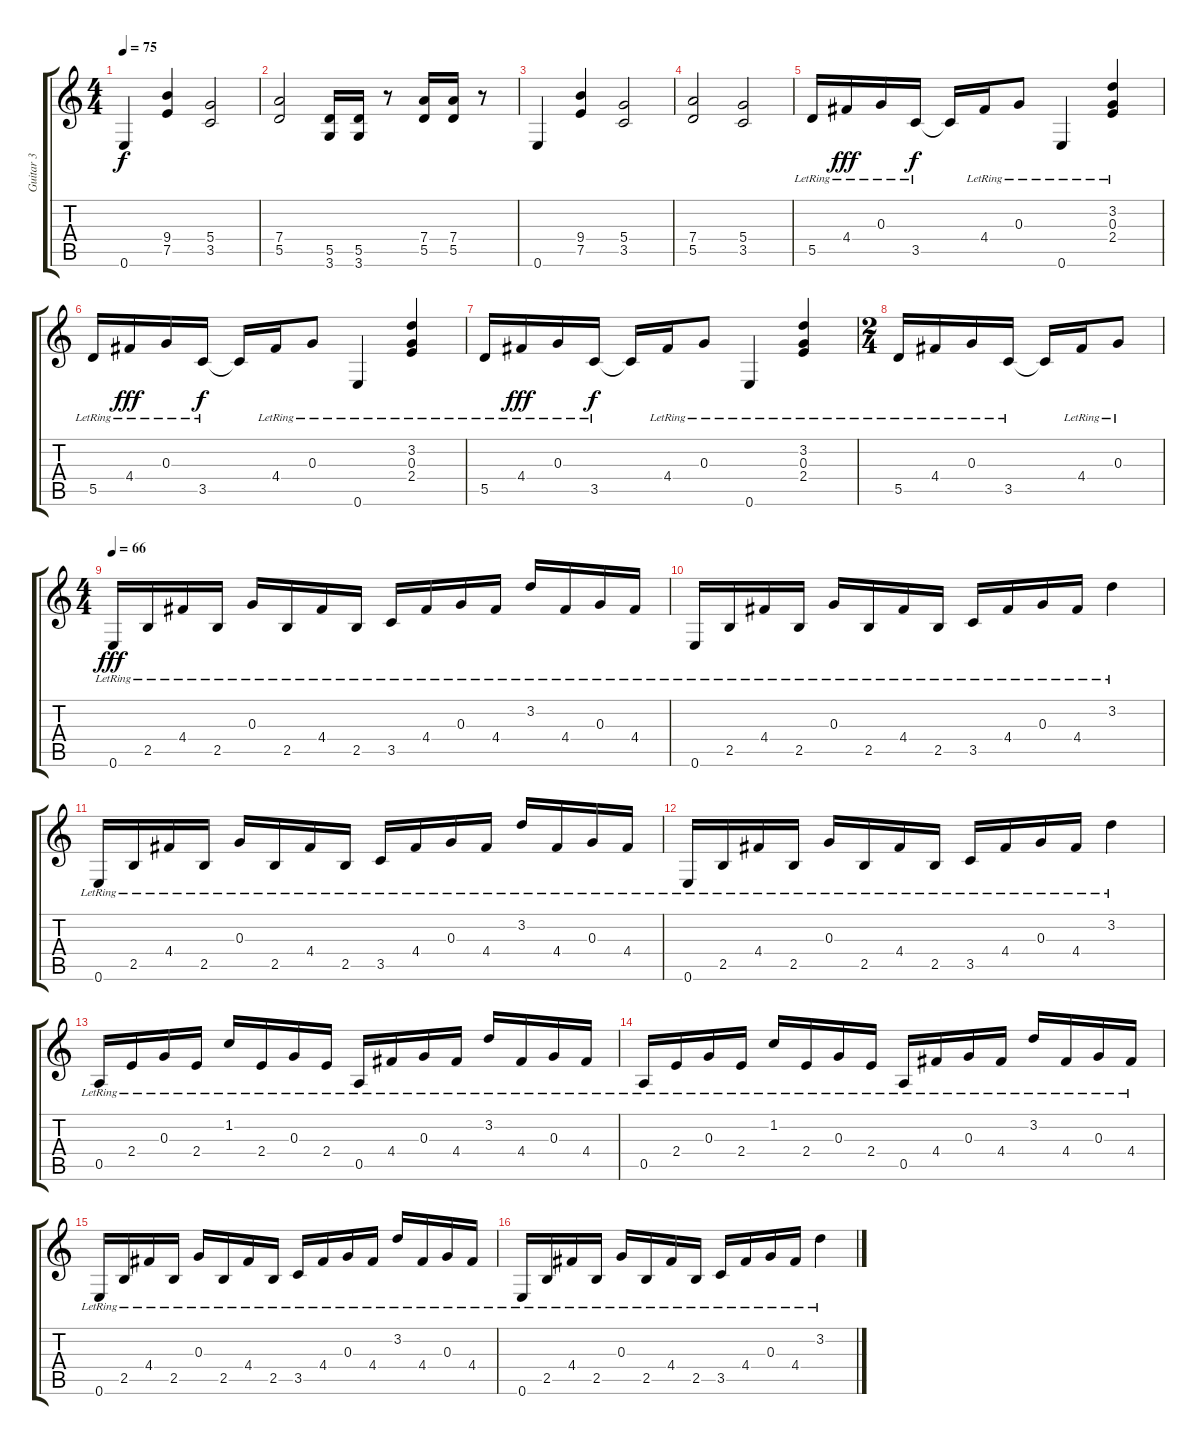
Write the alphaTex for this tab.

\track ("Guitar 3" "Guitar 3") {instrument distortionguitar}
\staff {score tabs}
\tuning (E4 B3 G3 D3 A2 E2) {hide}
\ts (4 4)
\tempo 75
\clef g2
\ks c
0.6.4{dy f} (9.4 7.5).4 (5.4 3.5).2 |
(7.4 5.5).2 (5.5 3.6).16 (5.5 3.6).16 r.8 (7.4 5.5).16 (7.4 5.5).16 r.8 |
0.6.4 (9.4 7.5).4 (5.4 3.5).2 |
(7.4 5.5).2 (5.4 3.5).2 |
5.5{lr}.16 4.4{lr}.16{dy fff} 0.3{lr}.16 3.5{lr}.16{dy f} 3.5{t}.16 4.4{lr}.16 0.3{lr}.8 0.6{lr}.4 (3.2{lr} 0.3{lr} 2.4{lr}).4 |
5.5{lr}.16 4.4{lr}.16{dy fff} 0.3{lr}.16 3.5{lr}.16{dy f} 3.5{t}.16 4.4{lr}.16 0.3{lr}.8 0.6{lr}.4 (3.2{lr} 0.3{lr} 2.4{lr}).4 |
5.5{lr}.16 4.4{lr}.16{dy fff} 0.3{lr}.16 3.5{lr}.16{dy f} 3.5{t}.16 4.4{lr}.16 0.3{lr}.8 0.6{lr}.4 (3.2{lr} 0.3{lr} 2.4{lr}).4 |
\ts (2 4)
5.5{lr}.16 4.4{lr}.16 0.3{lr}.16 3.5{lr}.16 3.5{t}.16 4.4{lr}.16 0.3{lr}.8 |
\ts (4 4)
\tempo 66
0.6{lr}.16{dy fff} 2.5{lr}.16 4.4{lr}.16 2.5{lr}.16 0.3{lr}.16 2.5{lr}.16 4.4{lr}.16 2.5{lr}.16 3.5{lr}.16 4.4{lr}.16 0.3{lr}.16 4.4{lr}.16 3.2{lr}.16 4.4{lr}.16 0.3{lr}.16 4.4{lr}.16 |
0.6{lr}.16 2.5{lr}.16 4.4{lr}.16 2.5{lr}.16 0.3{lr}.16 2.5{lr}.16 4.4{lr}.16 2.5{lr}.16 3.5{lr}.16 4.4{lr}.16 0.3{lr}.16 4.4{lr}.16 3.2{lr}.4 |
0.6{lr}.16 2.5{lr}.16 4.4{lr}.16 2.5{lr}.16 0.3{lr}.16 2.5{lr}.16 4.4{lr}.16 2.5{lr}.16 3.5{lr}.16 4.4{lr}.16 0.3{lr}.16 4.4{lr}.16 3.2{lr}.16 4.4{lr}.16 0.3{lr}.16 4.4{lr}.16 |
0.6{lr}.16 2.5{lr}.16 4.4{lr}.16 2.5{lr}.16 0.3{lr}.16 2.5{lr}.16 4.4{lr}.16 2.5{lr}.16 3.5{lr}.16 4.4{lr}.16 0.3{lr}.16 4.4{lr}.16 3.2{lr}.4 |
0.5{lr}.16 2.4{lr}.16 0.3{lr}.16 2.4{lr}.16 1.2{lr}.16 2.4{lr}.16 0.3{lr}.16 2.4{lr}.16 0.5{lr}.16 4.4{lr}.16 0.3{lr}.16 4.4{lr}.16 3.2{lr}.16 4.4{lr}.16 0.3{lr}.16 4.4{lr}.16 |
0.5{lr}.16 2.4{lr}.16 0.3{lr}.16 2.4{lr}.16 1.2{lr}.16 2.4{lr}.16 0.3{lr}.16 2.4{lr}.16 0.5{lr}.16 4.4{lr}.16 0.3{lr}.16 4.4{lr}.16 3.2{lr}.16 4.4{lr}.16 0.3{lr}.16 4.4{lr}.16 |
0.6{lr}.16 2.5{lr}.16 4.4{lr}.16 2.5{lr}.16 0.3{lr}.16 2.5{lr}.16 4.4{lr}.16 2.5{lr}.16 3.5{lr}.16 4.4{lr}.16 0.3{lr}.16 4.4{lr}.16 3.2{lr}.16 4.4{lr}.16 0.3{lr}.16 4.4{lr}.16 |
0.6{lr}.16 2.5{lr}.16 4.4{lr}.16 2.5{lr}.16 0.3{lr}.16 2.5{lr}.16 4.4{lr}.16 2.5{lr}.16 3.5{lr}.16 4.4{lr}.16 0.3{lr}.16 4.4{lr}.16 3.2{lr}.4
